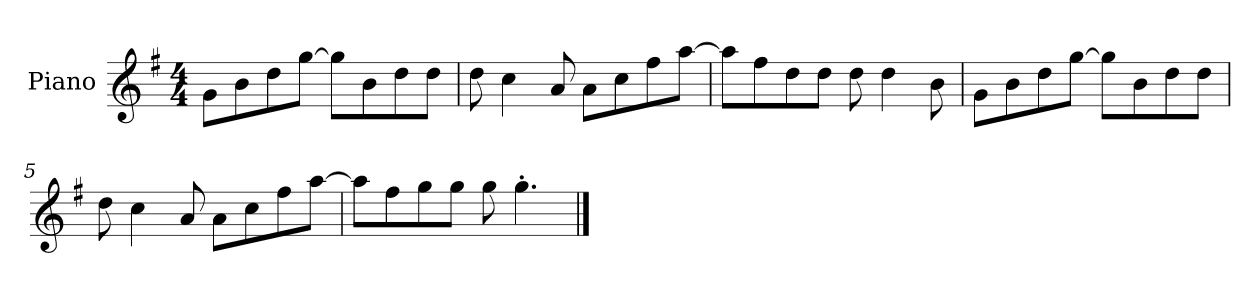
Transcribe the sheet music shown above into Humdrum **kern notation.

**kern
*part1
*staff1
*I"Piano
*I'P-no
*clefG2
*k[f#]
*M4/4
*MM90
=1
8g\L
8b\
8dd\
[8gg\J
8gg\L]
8b\
8dd\
8dd\J
=2
8dd\
4cc\
8a/
8a\L
8cc\
8ff#\
[8aa\J
=3
8aa\L]
8ff#\
8dd\
8dd\J
8dd\
4dd\
8b\
=4
8g\L
8b\
8dd\
[8gg\J
8gg\L]
8b\
8dd\
8dd\J
=5
8dd\
4cc\
8a/
8a\L
8cc\
8ff#\
[8aa\J
!!LO:LB:g=z
=6
8aa\L]
8ff#\
8gg\
8gg\J
8gg\
4.gg'\
==
*-
